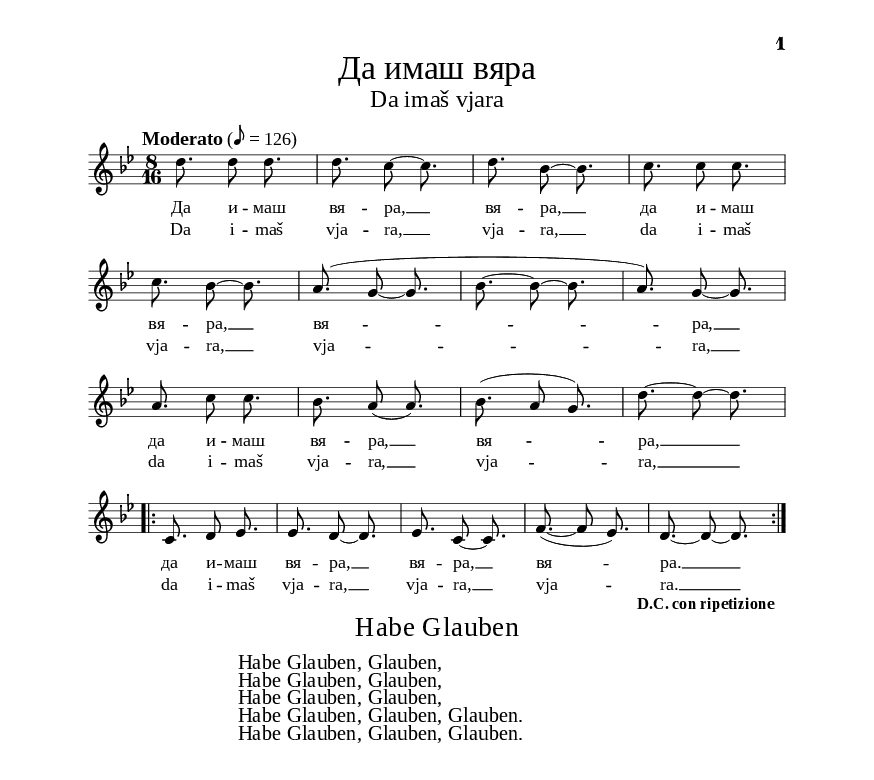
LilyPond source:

\version "2.24.3"

% include paper part and global functions
\include "include/globals.ily"

\bookpart {
  \label #'ref110_1
  \tocItem \markup "Да имаш вяра – Da imaš vjara"
  \include "include/bookpart-paper.ily"
  \score {
    \include "include/score-layout.ily"


    \new Voice \relative c' {
      \clef treble
      \key g \minor
      \time 8/16
      \tempoFunc "Moderato" 8 "126"
      \autoBeamOff

      d'8. d8 d8. | % 2
      d8. c8 ~ c8. | % 3
      d8. bes8 ~ bes8. | % 4
      c8. c8 c8. \break | % 5
      c8. bes8 ~ bes8. | % 6
      a8. ( g8 ~ g8. | % 7
      bes8. ~ bes8 ~ bes8. | % 8
      a8. ) g8 ~ g8. \break | % 9
      a8. c8 c8. |
      bes8. a8 ( a8. ) | % 11
      bes8. ( a8 g8. ) | % 12
      d'8. ~ d8 ~ d8. \break | % 13
      \bar ".|:-|" 
      c,8. d8 es8. | % 14
      es8. d8 ~ d8. | % 15
      es8. c8 ~ c8. | % 16
      f8. ( ~ f8 es8. ) | % 17
      d8. ~ d8 ~ d8.
      \bar ":|."

    }

    \addlyrics {
      Да и -- маш
      вя -- ра, __ вя -- ра, __ да и -- маш вя -- ра, __ вя --
      ра, __ да и -- маш вя -- ра, __ вя -- ра, __ да и --
      маш вя -- ра, __ вя -- ра, __ вя -- ра. __}
      \addlyrics {
        Da i -- maš
        vja -- ra, __ vja -- ra, __ da i -- maš vja -- ra, __ vja --
        ra, __ da i -- maš vja -- ra, __ vja -- ra, __ da i --
        maš vja -- ra, __ vja -- ra, __ vja -- ra. __}

        \header {
          title = \titleFunc "Да имаш вяра" "Da imaš vjara"
        }

        \midi{}

      } % score

      \markup \dc-one "D.C. con ripetizione"


      % include foreign translation(s) of the song


      \version "2.24.3"

\markup \fill-line { \fontsize #deTitleFontSize "Habe Glauben" }
\markup \null
\markup \null
\markup \fontsize #deCoupletFontSize {
  \hspace #19
  \override #`(baseline-skip . ,deCoupletBaselineSkip)

  \column {
    \line { " " Habe Glauben, Glauben,}
    \line { " " Habe Glauben, Glauben,}

    \line { " " Habe Glauben, Glauben,}

    \line { " " Habe Glauben, Glauben, Glauben. }
    \line { " " Habe Glauben, Glauben, Glauben. }


  }


}


    } % bookpart
